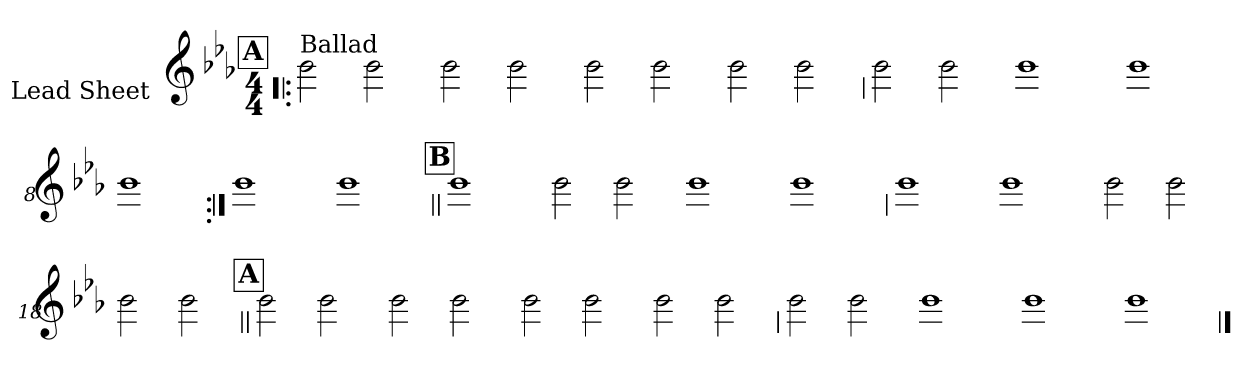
**kern
*part1
*staff1
*I"Lead Sheet
*stria0
*clefG2
*k[b-e-a-]
*E-:
*M4/4
!!LO:REH:place=s1:a:t=A
=1!|:
!LO:TX:a:t=Ballad
2b-
2b-
=2-
2b-
2b-
=3-
2b-
2b-
=4-
2b-
2b-
!!LO:LB:g=z
=5
2b-
2b-
=6-
1b-
=7-
1b-
=8-
1b-
!!LO:LB:g=z
=9:|!
1b-
=10-
1b-
!!LO:LB:g=z
!!LO:REH:place=s1:a:t=B
=11||
1b-
=12-
2b-
2b-
=13-
1b-
=14-
1b-
!!LO:LB:g=z
=15
1b-
=16-
1b-
=17-
2b-
2b-
=18-
2b-
2b-
!!LO:LB:g=z
!!LO:REH:place=s1:a:t=A
=19||
2b-
2b-
=20-
2b-
2b-
=21-
2b-
2b-
=22-
2b-
2b-
!!LO:LB:g=z
=23
2b-
2b-
=24-
1b-
=25-
1b-
=26-
1b-
==
*-
